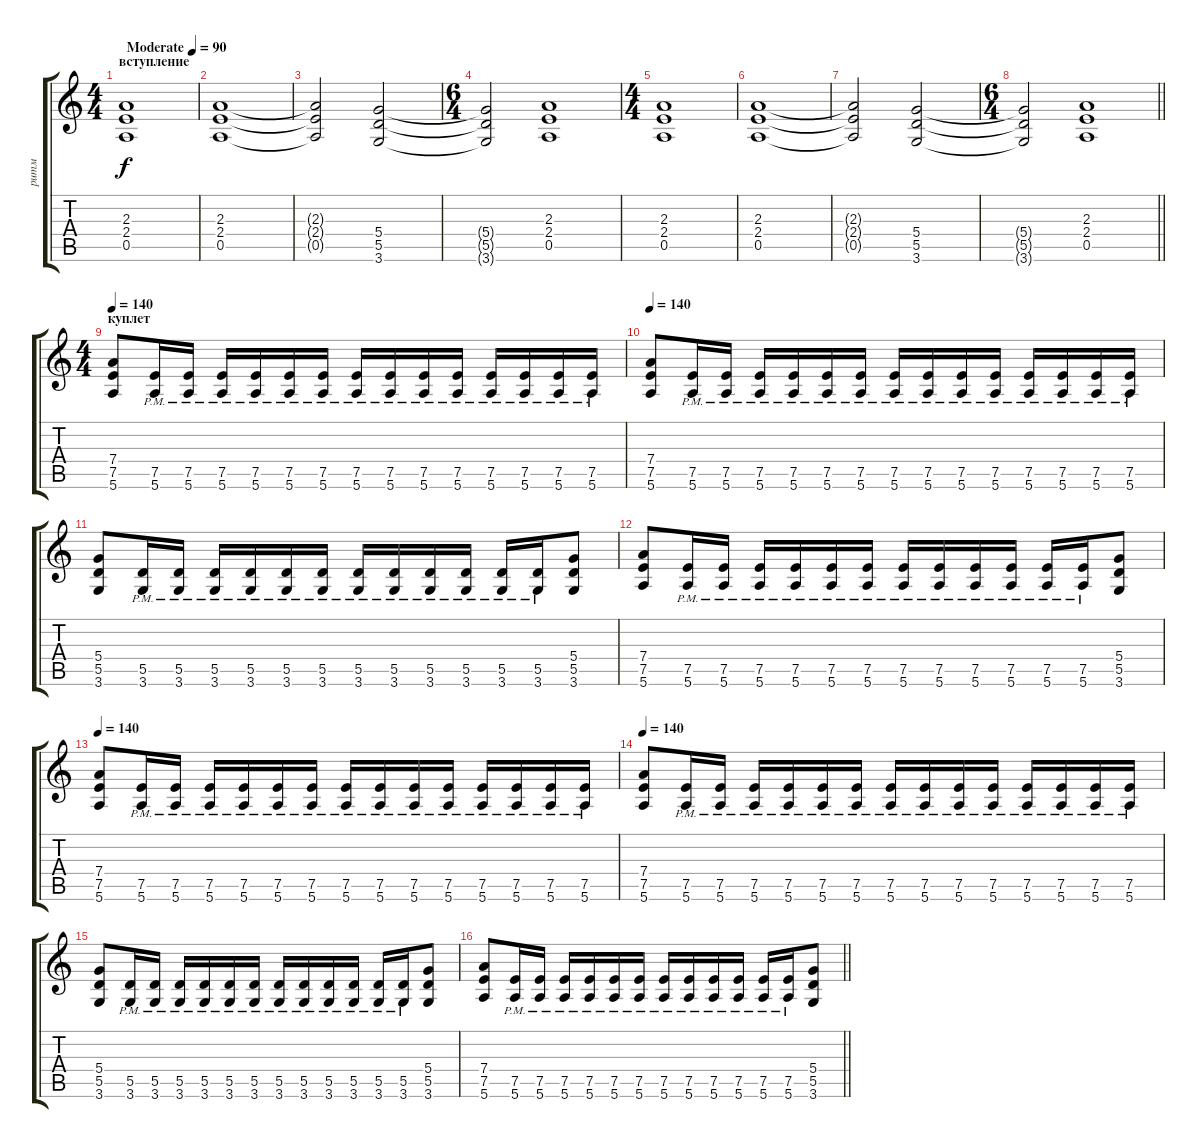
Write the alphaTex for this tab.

\track ("ритм" "ритм") {instrument overdrivenguitar}
\staff {score tabs}
\tuning (E4 B3 G3 D3 A2 E2) {hide}
\ts (4 4)
\section ("" "вступление")
\tempo (90 "Moderate")
\clef g2
\ks c
(2.3 2.4 0.5).1{dy f instrument overdrivenguitar} |
(2.3 2.4 0.5).1 |
(2.3{t} 2.4{t} 0.5{t}).2 (5.4 5.5 3.6).2 |
\ts (6 4)
(5.4{t} 5.5{t} 3.6{t}).2 (2.3 2.4 0.5).1 |
\ts (4 4)
(2.3 2.4 0.5).1 |
(2.3 2.4 0.5).1 |
(2.3{t} 2.4{t} 0.5{t}).2 (5.4 5.5 3.6).2 |
\ts (6 4)
\barLineRight lightlight
(5.4{t} 5.5{t} 3.6{t}).2 (2.3 2.4 0.5).1 |
\ts (4 4)
\section ("" "куплет")
\tempo 140
(7.4 7.5 5.6).8 (7.5{pm} 5.6).16 (7.5{pm} 5.6).16 (7.5{pm} 5.6).16 (7.5{pm} 5.6).16 (7.5{pm} 5.6).16 (7.5{pm} 5.6).16 (7.5{pm} 5.6).16 (7.5{pm} 5.6).16 (7.5{pm} 5.6).16 (7.5{pm} 5.6).16 (7.5{pm} 5.6).16 (7.5{pm} 5.6).16 (7.5{pm} 5.6).16 (7.5{pm} 5.6).16 |
\tempo 140
(7.4 7.5 5.6).8 (7.5{pm} 5.6).16 (7.5{pm} 5.6).16 (7.5{pm} 5.6).16 (7.5{pm} 5.6).16 (7.5{pm} 5.6).16 (7.5{pm} 5.6).16 (7.5{pm} 5.6).16 (7.5{pm} 5.6).16 (7.5{pm} 5.6).16 (7.5{pm} 5.6).16 (7.5{pm} 5.6).16 (7.5{pm} 5.6).16 (7.5{pm} 5.6).16 (7.5{pm} 5.6).16 |
(5.4 5.5 3.6).8 (5.5{pm} 3.6{pm}).16 (5.5{pm} 3.6{pm}).16 (5.5{pm} 3.6{pm}).16 (5.5{pm} 3.6{pm}).16 (5.5{pm} 3.6{pm}).16 (5.5{pm} 3.6{pm}).16 (5.5{pm} 3.6{pm}).16 (5.5{pm} 3.6{pm}).16 (5.5{pm} 3.6{pm}).16 (5.5{pm} 3.6{pm}).16 (5.5{pm} 3.6{pm}).16 (5.5{pm} 3.6{pm}).16 (5.4 5.5 3.6).8 |
(7.4 7.5 5.6).8 (7.5{pm} 5.6).16 (7.5{pm} 5.6).16 (7.5{pm} 5.6).16 (7.5{pm} 5.6).16 (7.5{pm} 5.6).16 (7.5{pm} 5.6).16 (7.5{pm} 5.6).16 (7.5{pm} 5.6).16 (7.5{pm} 5.6).16 (7.5{pm} 5.6).16 (7.5{pm} 5.6).16 (7.5{pm} 5.6).16 (5.4 5.5 3.6).8 |
\tempo 140
(7.4 7.5 5.6).8 (7.5{pm} 5.6).16 (7.5{pm} 5.6).16 (7.5{pm} 5.6).16 (7.5{pm} 5.6).16 (7.5{pm} 5.6).16 (7.5{pm} 5.6).16 (7.5{pm} 5.6).16 (7.5{pm} 5.6).16 (7.5{pm} 5.6).16 (7.5{pm} 5.6).16 (7.5{pm} 5.6).16 (7.5{pm} 5.6).16 (7.5{pm} 5.6).16 (7.5{pm} 5.6).16 |
\tempo 140
(7.4 7.5 5.6).8 (7.5{pm} 5.6).16 (7.5{pm} 5.6).16 (7.5{pm} 5.6).16 (7.5{pm} 5.6).16 (7.5{pm} 5.6).16 (7.5{pm} 5.6).16 (7.5{pm} 5.6).16 (7.5{pm} 5.6).16 (7.5{pm} 5.6).16 (7.5{pm} 5.6).16 (7.5{pm} 5.6).16 (7.5{pm} 5.6).16 (7.5{pm} 5.6).16 (7.5{pm} 5.6).16 |
(5.4 5.5 3.6).8 (5.5{pm} 3.6{pm}).16 (5.5{pm} 3.6{pm}).16 (5.5{pm} 3.6{pm}).16 (5.5{pm} 3.6{pm}).16 (5.5{pm} 3.6{pm}).16 (5.5{pm} 3.6{pm}).16 (5.5{pm} 3.6{pm}).16 (5.5{pm} 3.6{pm}).16 (5.5{pm} 3.6{pm}).16 (5.5{pm} 3.6{pm}).16 (5.5{pm} 3.6{pm}).16 (5.5{pm} 3.6{pm}).16 (5.4 5.5 3.6).8 |
\barLineRight lightlight
(7.4 7.5 5.6).8 (7.5{pm} 5.6).16 (7.5{pm} 5.6).16 (7.5{pm} 5.6).16 (7.5{pm} 5.6).16 (7.5{pm} 5.6).16 (7.5{pm} 5.6).16 (7.5{pm} 5.6).16 (7.5{pm} 5.6).16 (7.5{pm} 5.6).16 (7.5{pm} 5.6).16 (7.5{pm} 5.6).16 (7.5{pm} 5.6).16 (5.4 5.5 3.6).8
